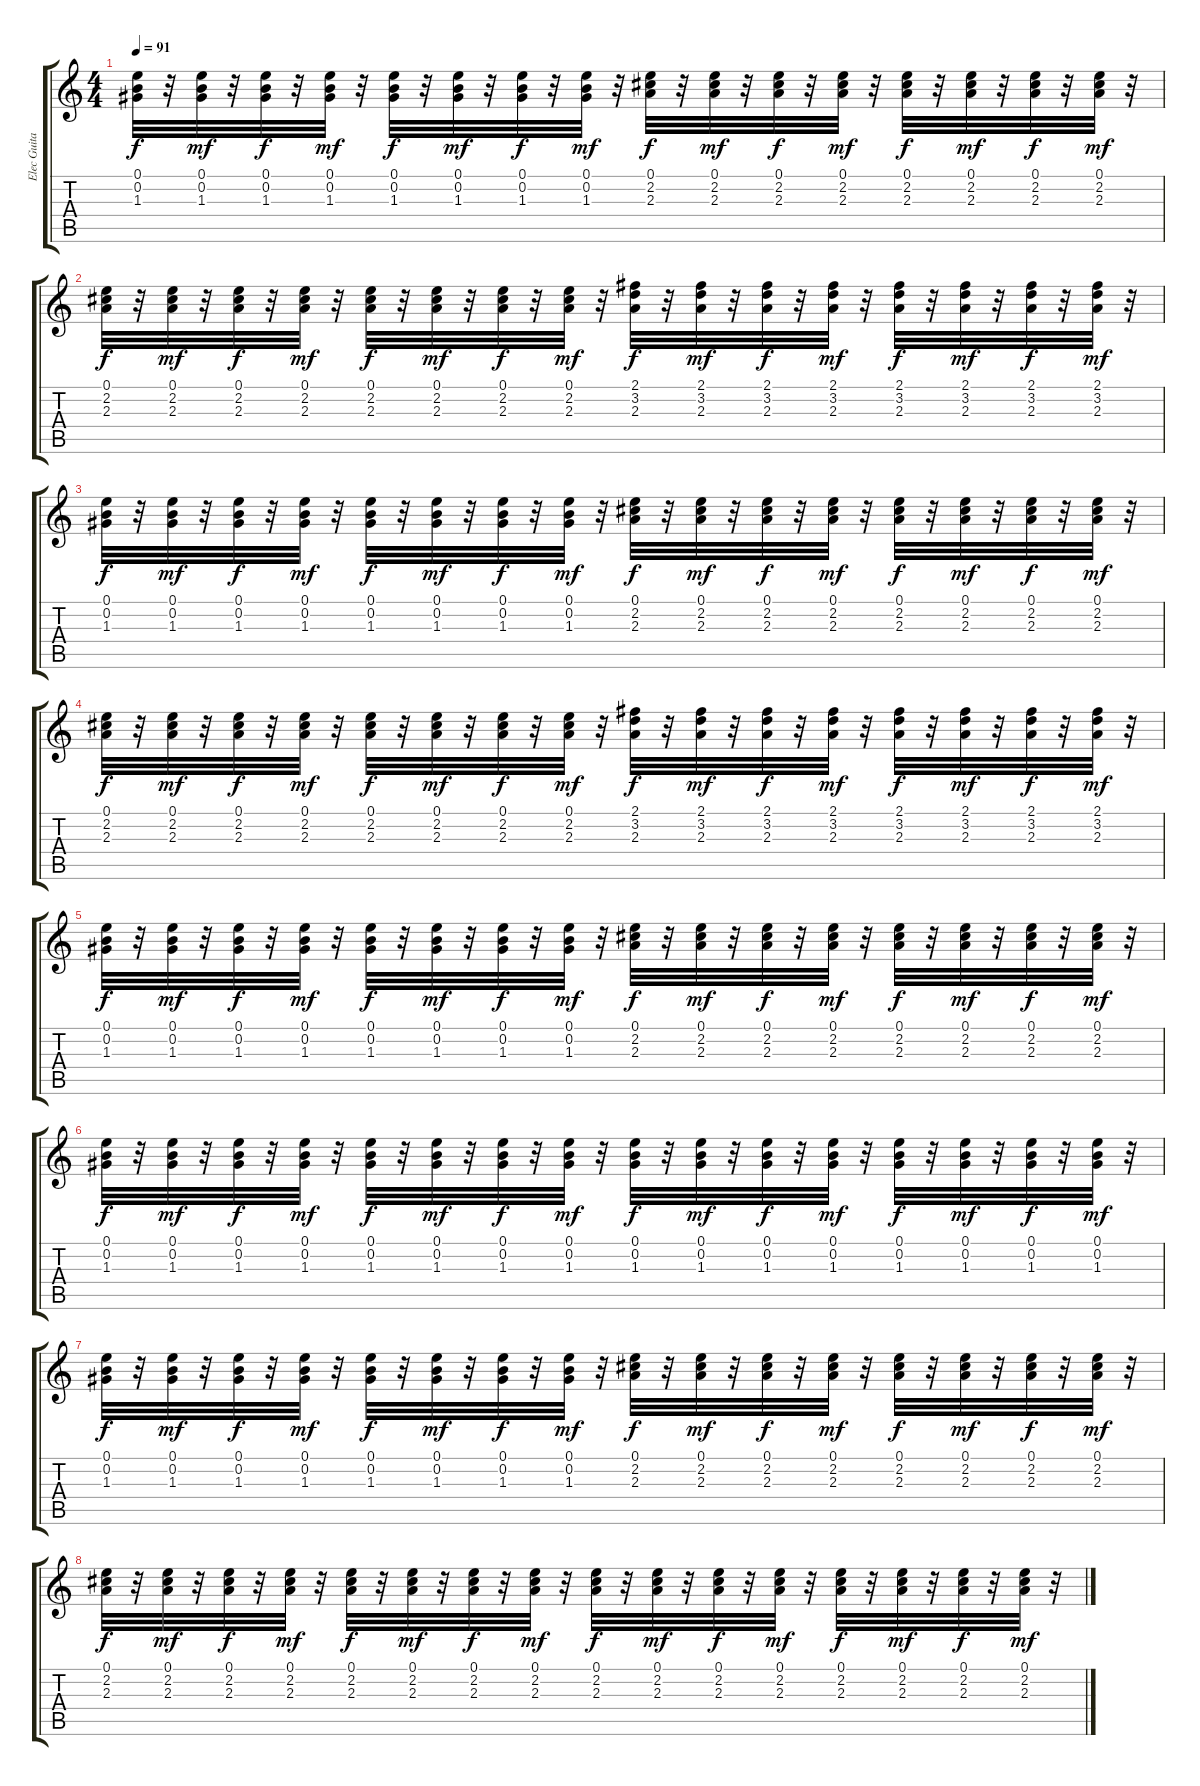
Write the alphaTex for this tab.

\track ("Elec Guitar" "Elec Guita") {instrument electricguitarjazz}
\staff {score tabs}
\tuning (E4 B3 G3 D3 A2 E2) {hide}
\ts (4 4)
\tempo 91
\clef g2
\ks c
(0.1 0.2 1.3).32{dy f} r.32 (0.1 0.2 1.3).32{dy mf} r.32 (0.1 0.2 1.3).32{dy f} r.32 (0.1 0.2 1.3).32{dy mf} r.32 (0.1 0.2 1.3).32{dy f} r.32 (0.1 0.2 1.3).32{dy mf} r.32 (0.1 0.2 1.3).32{dy f} r.32 (0.1 0.2 1.3).32{dy mf} r.32 (0.1 2.2 2.3).32{dy f} r.32 (0.1 2.2 2.3).32{dy mf} r.32 (0.1 2.2 2.3).32{dy f} r.32 (0.1 2.2 2.3).32{dy mf} r.32 (0.1 2.2 2.3).32{dy f} r.32 (0.1 2.2 2.3).32{dy mf} r.32 (0.1 2.2 2.3).32{dy f} r.32 (0.1 2.2 2.3).32{dy mf} r.32 |
(0.1 2.2 2.3).32{dy f} r.32 (0.1 2.2 2.3).32{dy mf} r.32 (0.1 2.2 2.3).32{dy f} r.32 (0.1 2.2 2.3).32{dy mf} r.32 (0.1 2.2 2.3).32{dy f} r.32 (0.1 2.2 2.3).32{dy mf} r.32 (0.1 2.2 2.3).32{dy f} r.32 (0.1 2.2 2.3).32{dy mf} r.32 (2.1 3.2 2.3).32{dy f} r.32 (2.1 3.2 2.3).32{dy mf} r.32 (2.1 3.2 2.3).32{dy f} r.32 (2.1 3.2 2.3).32{dy mf} r.32 (2.1 3.2 2.3).32{dy f} r.32 (2.1 3.2 2.3).32{dy mf} r.32 (2.1 3.2 2.3).32{dy f} r.32 (2.1 3.2 2.3).32{dy mf} r.32 |
(0.1 0.2 1.3).32{dy f} r.32 (0.1 0.2 1.3).32{dy mf} r.32 (0.1 0.2 1.3).32{dy f} r.32 (0.1 0.2 1.3).32{dy mf} r.32 (0.1 0.2 1.3).32{dy f} r.32 (0.1 0.2 1.3).32{dy mf} r.32 (0.1 0.2 1.3).32{dy f} r.32 (0.1 0.2 1.3).32{dy mf} r.32 (0.1 2.2 2.3).32{dy f} r.32 (0.1 2.2 2.3).32{dy mf} r.32 (0.1 2.2 2.3).32{dy f} r.32 (0.1 2.2 2.3).32{dy mf} r.32 (0.1 2.2 2.3).32{dy f} r.32 (0.1 2.2 2.3).32{dy mf} r.32 (0.1 2.2 2.3).32{dy f} r.32 (0.1 2.2 2.3).32{dy mf} r.32 |
(0.1 2.2 2.3).32{dy f} r.32 (0.1 2.2 2.3).32{dy mf} r.32 (0.1 2.2 2.3).32{dy f} r.32 (0.1 2.2 2.3).32{dy mf} r.32 (0.1 2.2 2.3).32{dy f} r.32 (0.1 2.2 2.3).32{dy mf} r.32 (0.1 2.2 2.3).32{dy f} r.32 (0.1 2.2 2.3).32{dy mf} r.32 (2.1 3.2 2.3).32{dy f} r.32 (2.1 3.2 2.3).32{dy mf} r.32 (2.1 3.2 2.3).32{dy f} r.32 (2.1 3.2 2.3).32{dy mf} r.32 (2.1 3.2 2.3).32{dy f} r.32 (2.1 3.2 2.3).32{dy mf} r.32 (2.1 3.2 2.3).32{dy f} r.32 (2.1 3.2 2.3).32{dy mf} r.32 |
(0.1 0.2 1.3).32{dy f} r.32 (0.1 0.2 1.3).32{dy mf} r.32 (0.1 0.2 1.3).32{dy f} r.32 (0.1 0.2 1.3).32{dy mf} r.32 (0.1 0.2 1.3).32{dy f} r.32 (0.1 0.2 1.3).32{dy mf} r.32 (0.1 0.2 1.3).32{dy f} r.32 (0.1 0.2 1.3).32{dy mf} r.32 (0.1 2.2 2.3).32{dy f} r.32 (0.1 2.2 2.3).32{dy mf} r.32 (0.1 2.2 2.3).32{dy f} r.32 (0.1 2.2 2.3).32{dy mf} r.32 (0.1 2.2 2.3).32{dy f} r.32 (0.1 2.2 2.3).32{dy mf} r.32 (0.1 2.2 2.3).32{dy f} r.32 (0.1 2.2 2.3).32{dy mf} r.32 |
(0.1 0.2 1.3).32{dy f} r.32 (0.1 0.2 1.3).32{dy mf} r.32 (0.1 0.2 1.3).32{dy f} r.32 (0.1 0.2 1.3).32{dy mf} r.32 (0.1 0.2 1.3).32{dy f} r.32 (0.1 0.2 1.3).32{dy mf} r.32 (0.1 0.2 1.3).32{dy f} r.32 (0.1 0.2 1.3).32{dy mf} r.32 (0.1 0.2 1.3).32{dy f} r.32 (0.1 0.2 1.3).32{dy mf} r.32 (0.1 0.2 1.3).32{dy f} r.32 (0.1 0.2 1.3).32{dy mf} r.32 (0.1 0.2 1.3).32{dy f} r.32 (0.1 0.2 1.3).32{dy mf} r.32 (0.1 0.2 1.3).32{dy f} r.32 (0.1 0.2 1.3).32{dy mf} r.32 |
(0.1 0.2 1.3).32{dy f} r.32 (0.1 0.2 1.3).32{dy mf} r.32 (0.1 0.2 1.3).32{dy f} r.32 (0.1 0.2 1.3).32{dy mf} r.32 (0.1 0.2 1.3).32{dy f} r.32 (0.1 0.2 1.3).32{dy mf} r.32 (0.1 0.2 1.3).32{dy f} r.32 (0.1 0.2 1.3).32{dy mf} r.32 (0.1 2.2 2.3).32{dy f} r.32 (0.1 2.2 2.3).32{dy mf} r.32 (0.1 2.2 2.3).32{dy f} r.32 (0.1 2.2 2.3).32{dy mf} r.32 (0.1 2.2 2.3).32{dy f} r.32 (0.1 2.2 2.3).32{dy mf} r.32 (0.1 2.2 2.3).32{dy f} r.32 (0.1 2.2 2.3).32{dy mf} r.32 |
(0.1 2.2 2.3).32{dy f} r.32 (0.1 2.2 2.3).32{dy mf} r.32 (0.1 2.2 2.3).32{dy f} r.32 (0.1 2.2 2.3).32{dy mf} r.32 (0.1 2.2 2.3).32{dy f} r.32 (0.1 2.2 2.3).32{dy mf} r.32 (0.1 2.2 2.3).32{dy f} r.32 (0.1 2.2 2.3).32{dy mf} r.32 (0.1 2.2 2.3).32{dy f} r.32 (0.1 2.2 2.3).32{dy mf} r.32 (0.1 2.2 2.3).32{dy f} r.32 (0.1 2.2 2.3).32{dy mf} r.32 (0.1 2.2 2.3).32{dy f} r.32 (0.1 2.2 2.3).32{dy mf} r.32 (0.1 2.2 2.3).32{dy f} r.32 (0.1 2.2 2.3).32{dy mf} r.32
